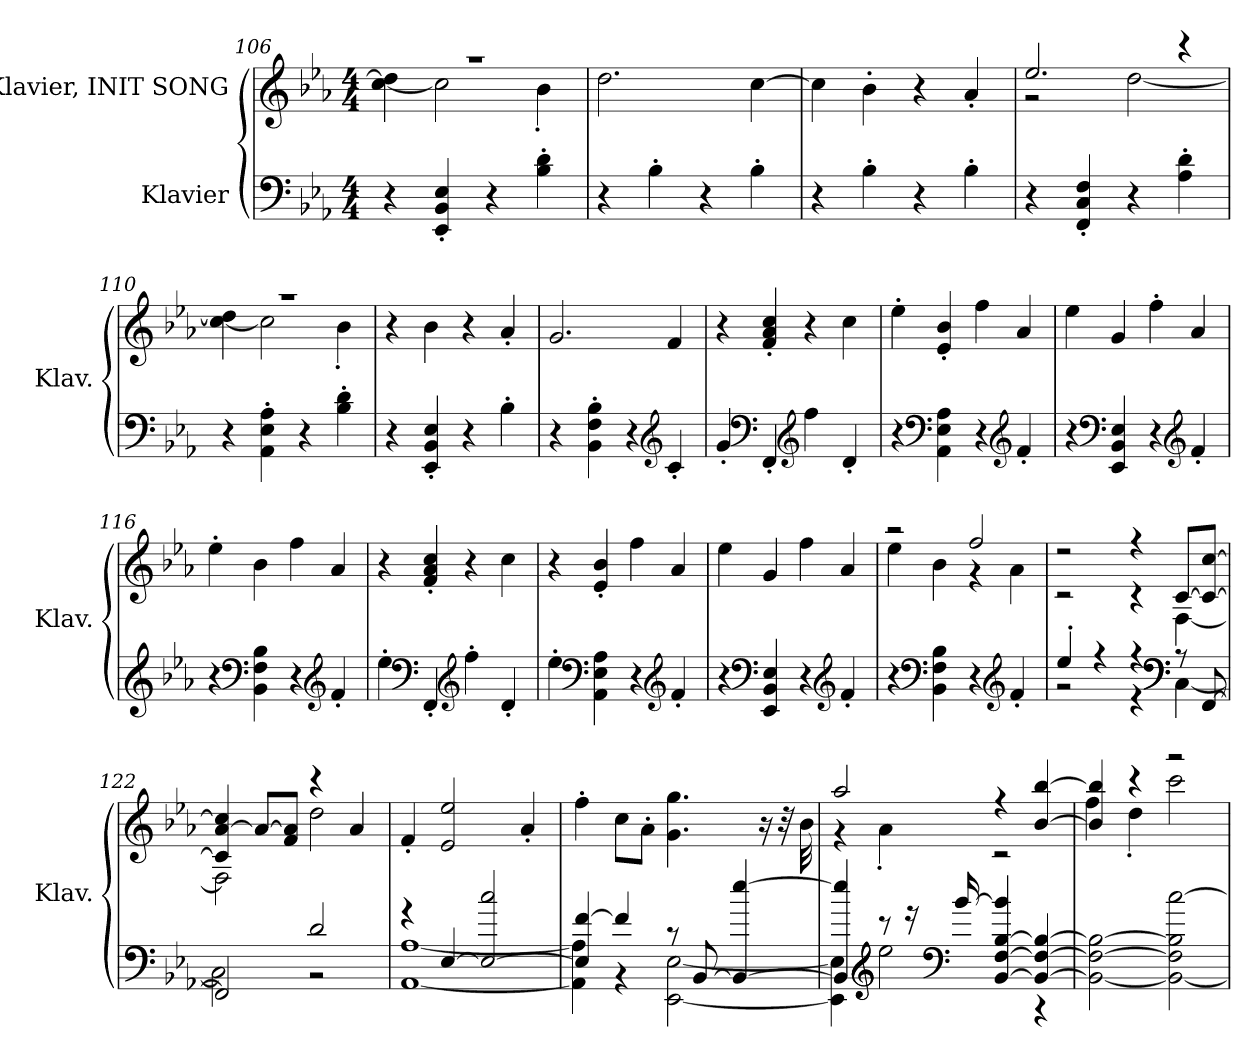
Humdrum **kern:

**kern	**kern
*part2	*part1
*staff2	*staff1
*I"Klavier	*I"Klavier, INIT SONG
*I'Klav.	*I'Klav.
*clefF4	*clefG2
*k[b-e-a-]	*k[b-e-a-]
*M4/4	*M4/4
=106	=106
*	*^
4r	1r	[4cc\ 4dd\]
4EE-/' 4BB-/' 4E-/'	.	2cc\]
4r	.	.
4B-\' 4d\'	.	4b-'\
*	*v	*v
=107	=107
4r	2.dd\
4B-'\	.
4r	.
4B-'\	[4cc\
!!LO:LB:g=z
=108	=108
4r	4cc\]
4B-'\	4b-'\
4r	4r
4B-'\	4a-'/
=109	=109
*	*^
4r	2.ee-/	2r
4FF/' 4C/' 4F/'	.	.
4r	.	[2dd\
4A-\' 4d\'	4r	.
=110	=110	=110
4r	1r	[4cc\ 4dd\]
4AA-\' 4E-\' 4A-\'	.	2cc\]
4r	.	.
4B-\' 4d\'	.	4b-'\
*	*v	*v
=111	=111
4r	4r
4EE-/' 4BB-/' 4E-/'	4b-\
4r	4r
4B-'\	4a-'/
=112	=112
4r	2.g/
4BB-\' 4F\' 4B-\'	.
4r	.
*clefG2	*
4c'/	4f/
=113	=113
4g'/	4r
*clefF4	*
4FF'/	4f/' 4a-/' 4cc/'
*clefG2	*
4ff\	4r
4d'/	4cc\
!!LO:LB:g=z
=114	=114
4r	4ee-'\
*clefF4	*
4AA-\ 4E-\ 4A-\	4e-/' 4b-/'
4r	4ff\
*clefG2	*
4f'/	4a-/
=115	=115
4r	4ee-\
*clefF4	*
4EE-/ 4BB-/ 4E-/	4g/
4r	4ff'\
*clefG2	*
4f'/	4a-/
=116	=116
4r	4ee-'\
*clefF4	*
4BB-\ 4F\ 4B-\	4b-\
4r	4ff\
*clefG2	*
4f'/	4a-/
=117	=117
4ee-'\	4r
*clefF4	*
4FF'/	4f/' 4a-/' 4cc/'
*clefG2	*
4ff'\	4r
4d'/	4cc\
=118	=118
4ee-'\	4r
*clefF4	*
4AA-\ 4E-\ 4A-\	4e-/' 4b-/'
4r	4ff\
*clefG2	*
4f'/	4a-/
!!LO:LB:g=z
=119	=119
4r	4ee-\
*clefF4	*
4EE-/ 4BB-/ 4E-/	4g/
4r	4ff\
*clefG2	*
4f'/	4a-/
=120	=120
*	*^
4r	2r	4ee-\
*clefF4	*	*
4BB-\ 4F\ 4B-\	.	4b-\
4r	2ff/	4r
*clefG2	*	*
4f'/	.	4a-\
=121	=121	=121
*^	*	*
4ee-'/	2r	2r	2r
4r	.	.	.
4r	4r	4r	4r
*clefF4	*	*	*
8r	[4C\	[8c/L	[4F\
[8FF/	.	8c/_ [8cc/J	.
=122	=122	=122	=122
2FF/]	2C\]	4c/] [4a-/ 4cc/]	2F\]
.	.	8a-/L_	.
.	.	8f/ 8a-/]J	.
2d/	2r	4r	2dd\
.	.	4a-/	.
*	*	*v	*v
=123	=123	=123
4r	[1AA- [1A-	4f'/
[4E-/	.	2e-/ 2ee-/
2E-/_ 2cc/	.	.
.	.	4a-'/
!!LO:LB:g=z
=124	=124	=124
4E-/] [4f/	4AA-\] 4A-\]	4ff'\
4f/]	4r	8cc\L
.	.	8a-'\J
8r	[2EE-\ [2E-\	4.g\ 4.gg\
[8BB-/	.	.
4BB-/_ [4ee-/	.	.
.	.	16r
.	.	32r
.	.	32b-\
=125	=125	=125
*	*	*^
4BB-/] 4ee-/]	4EE-\] 4E-\]	2aa-/	4r
*clefG2	*	*	*
8r	2ee-\	.	4a-'\
16r	.	.	.
*clefF4	*	*	*
[16b-/	.	.	.
[4BB-/ [4F/ [4B-/ 4b-/]	.	4r	2r
4BB-/_ 4F/_ 4B-/_	4r	[4b-/ [4bb-/	.
*v	*v	*	*
=126	=126	=126
2BB-\_ 2F\_ 2B-\_	4b-/] 4bb-/]	4ff\
.	4r	4dd'\
2BB-\_ 2F\] 2B-\] [2cc\	2r	2ccc\
*	*v	*v
=	=
*-	*-
